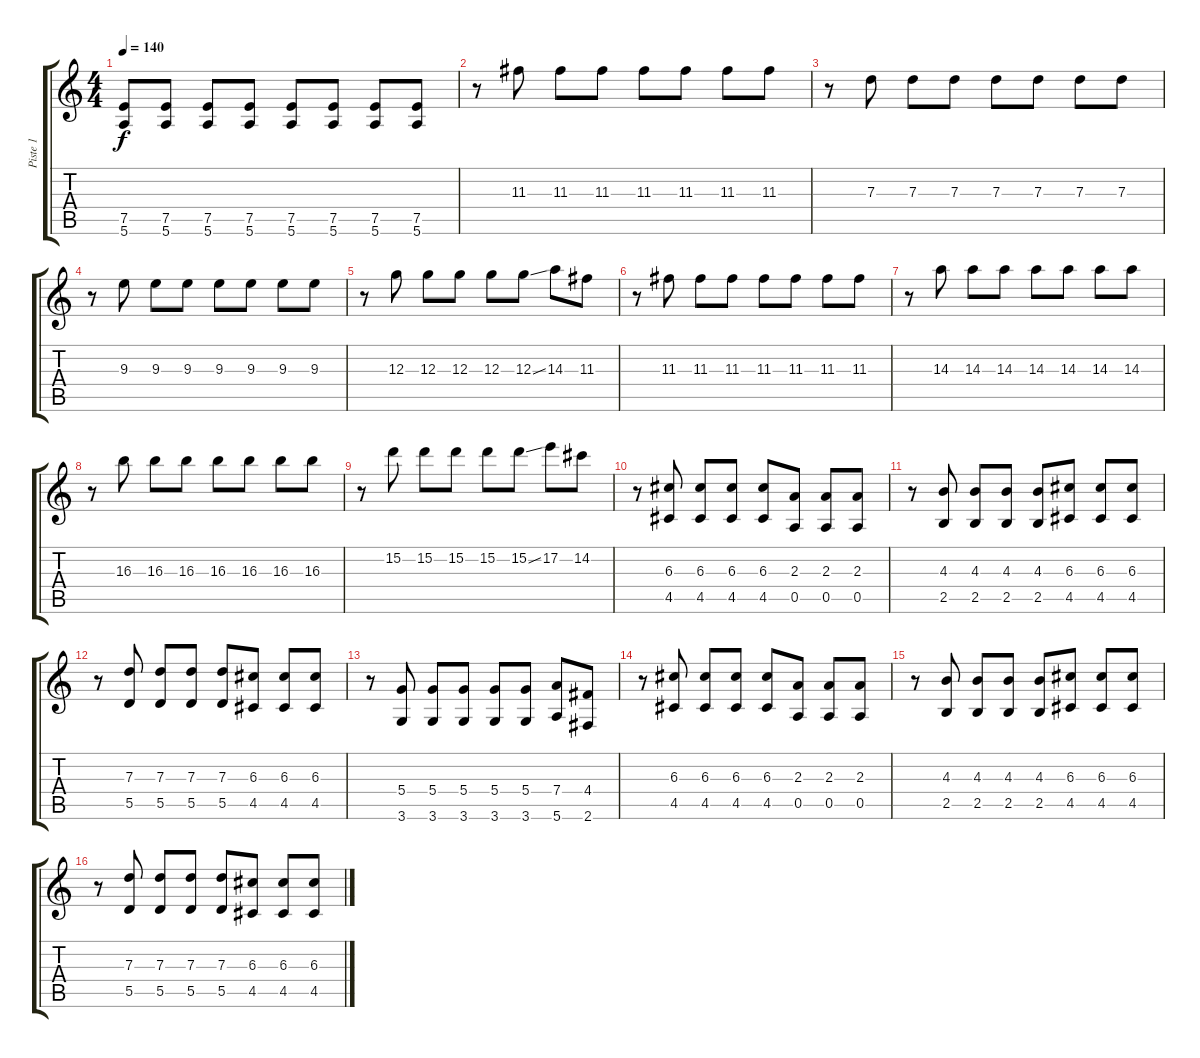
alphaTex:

\track ("Piste 1" "Piste 1") {instrument overdrivenguitar}
\staff {score tabs}
\tuning (E4 B3 G3 D3 A2 E2) {hide}
\ts (4 4)
\tempo 140
\clef g2
\ks c
(7.5 5.6).8{dy f} (7.5 5.6).8 (7.5 5.6).8 (7.5 5.6).8 (7.5 5.6).8 (7.5 5.6).8 (7.5 5.6).8 (7.5 5.6).8 |
r.8{instrument guitarharmonics} 11.3.8 11.3.8 11.3.8 11.3.8 11.3.8 11.3.8 11.3.8 |
r.8 7.3.8 7.3.8 7.3.8 7.3.8 7.3.8 7.3.8 7.3.8 |
r.8 9.3.8 9.3.8 9.3.8 9.3.8 9.3.8 9.3.8 9.3.8 |
r.8 12.3.8 12.3.8 12.3.8 12.3.8 12.3{ss}.8 14.3.8 11.3.8 |
r.8{instrument guitarharmonics} 11.3.8 11.3.8 11.3.8 11.3.8 11.3.8 11.3.8 11.3.8 |
r.8 14.3.8 14.3.8 14.3.8 14.3.8 14.3.8 14.3.8 14.3.8 |
r.8 16.3.8 16.3.8 16.3.8 16.3.8 16.3.8 16.3.8 16.3.8 |
r.8 15.2.8 15.2.8 15.2.8 15.2.8 15.2{ss}.8 17.2.8 14.2.8 |
r.8{instrument overdrivenguitar} (6.3 4.5).8 (6.3 4.5).8 (6.3 4.5).8 (6.3 4.5).8 (2.3 0.5).8 (2.3 0.5).8 (2.3 0.5).8 |
r.8 (4.3 2.5).8 (4.3 2.5).8 (4.3 2.5).8 (4.3 2.5).8 (6.3 4.5).8 (6.3 4.5).8 (6.3 4.5).8 |
r.8 (7.3 5.5).8 (7.3 5.5).8 (7.3 5.5).8 (7.3 5.5).8 (6.3 4.5).8 (6.3 4.5).8 (6.3 4.5).8 |
r.8 (5.4 3.6).8 (5.4 3.6).8 (5.4 3.6).8 (5.4 3.6).8 (5.4 3.6).8 (7.4 5.6).8 (4.4 2.6).8 |
r.8{instrument overdrivenguitar} (6.3 4.5).8 (6.3 4.5).8 (6.3 4.5).8 (6.3 4.5).8 (2.3 0.5).8 (2.3 0.5).8 (2.3 0.5).8 |
r.8 (4.3 2.5).8 (4.3 2.5).8 (4.3 2.5).8 (4.3 2.5).8 (6.3 4.5).8 (6.3 4.5).8 (6.3 4.5).8 |
r.8 (7.3 5.5).8 (7.3 5.5).8 (7.3 5.5).8 (7.3 5.5).8 (6.3 4.5).8 (6.3 4.5).8 (6.3 4.5).8
